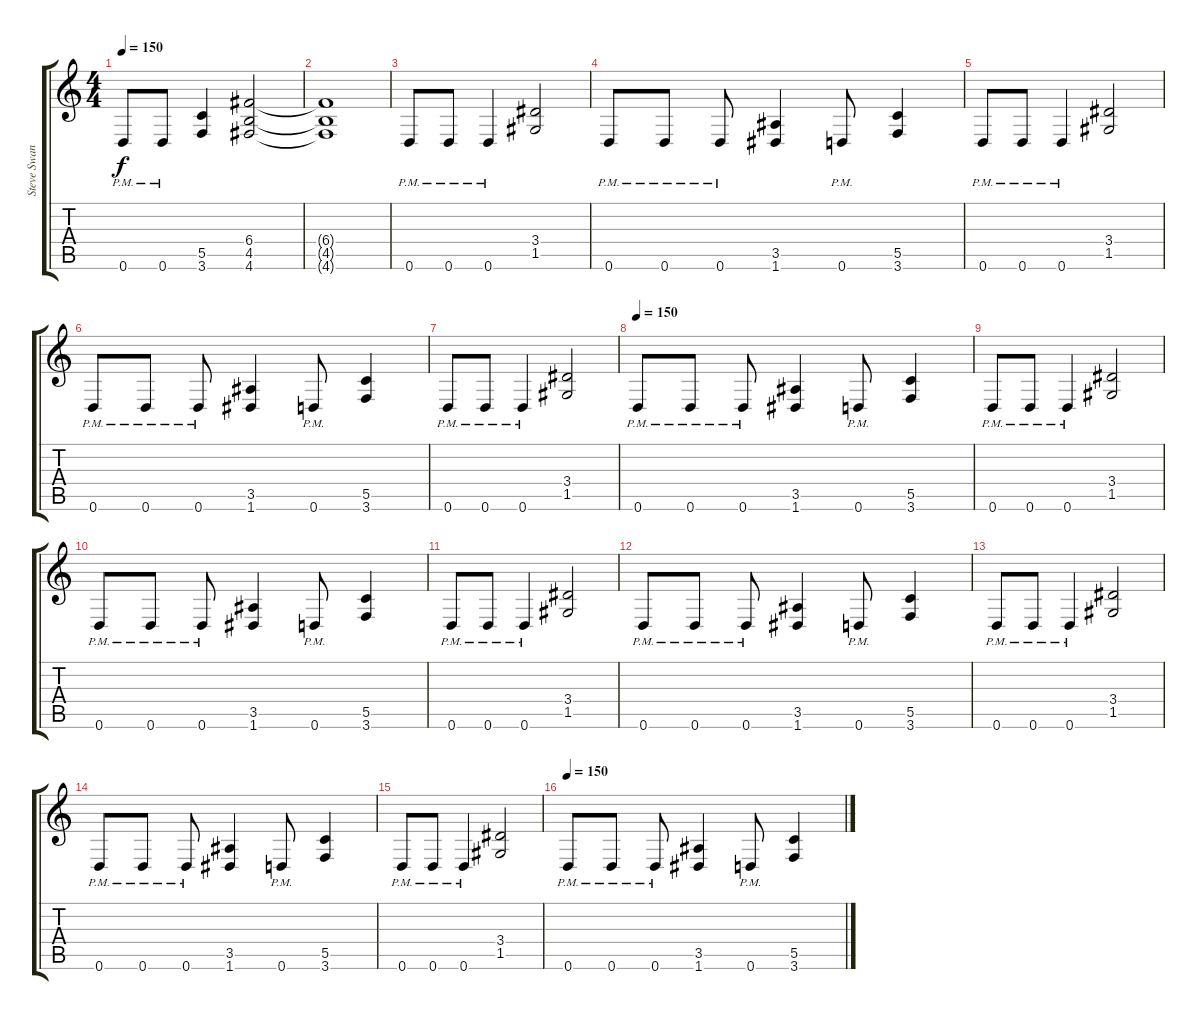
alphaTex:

\track ("Steve Swanson (Rythm Guitar+Solo)" "Steve Swan") {instrument overdrivenguitar}
\staff {score tabs}
\tuning (D4 A3 F3 C3 G2 D2) {hide}
\ts (4 4)
\tempo 150
\clef g2
\ks c
0.6{pm}.8{dy f} 0.6{pm}.8 (5.5 3.6).4 (6.4 4.5 4.6).2 |
(6.4{t} 4.5{t} 4.6{t}).1 |
0.6{pm}.8 0.6{pm}.8 0.6{pm}.4 (3.4 1.5).2 |
0.6{pm}.8 0.6{pm}.8 0.6{pm}.8 (3.5 1.6).4 0.6{pm}.8 (5.5 3.6).4 |
0.6{pm}.8 0.6{pm}.8 0.6{pm}.4 (3.4 1.5).2 |
0.6{pm}.8 0.6{pm}.8 0.6{pm}.8 (3.5 1.6).4 0.6{pm}.8 (5.5 3.6).4 |
0.6{pm}.8 0.6{pm}.8 0.6{pm}.4 (3.4 1.5).2 |
\tempo 150
0.6{pm}.8 0.6{pm}.8 0.6{pm}.8 (3.5 1.6).4 0.6{pm}.8 (5.5 3.6).4 |
0.6{pm}.8 0.6{pm}.8 0.6{pm}.4 (3.4 1.5).2 |
0.6{pm}.8 0.6{pm}.8 0.6{pm}.8 (3.5 1.6).4 0.6{pm}.8 (5.5 3.6).4 |
0.6{pm}.8 0.6{pm}.8 0.6{pm}.4 (3.4 1.5).2 |
0.6{pm}.8 0.6{pm}.8 0.6{pm}.8 (3.5 1.6).4 0.6{pm}.8 (5.5 3.6).4 |
0.6{pm}.8 0.6{pm}.8 0.6{pm}.4 (3.4 1.5).2 |
0.6{pm}.8 0.6{pm}.8 0.6{pm}.8 (3.5 1.6).4 0.6{pm}.8 (5.5 3.6).4 |
0.6{pm}.8 0.6{pm}.8 0.6{pm}.4 (3.4 1.5).2 |
\tempo 150
0.6{pm}.8 0.6{pm}.8 0.6{pm}.8 (3.5 1.6).4 0.6{pm}.8 (5.5 3.6).4
